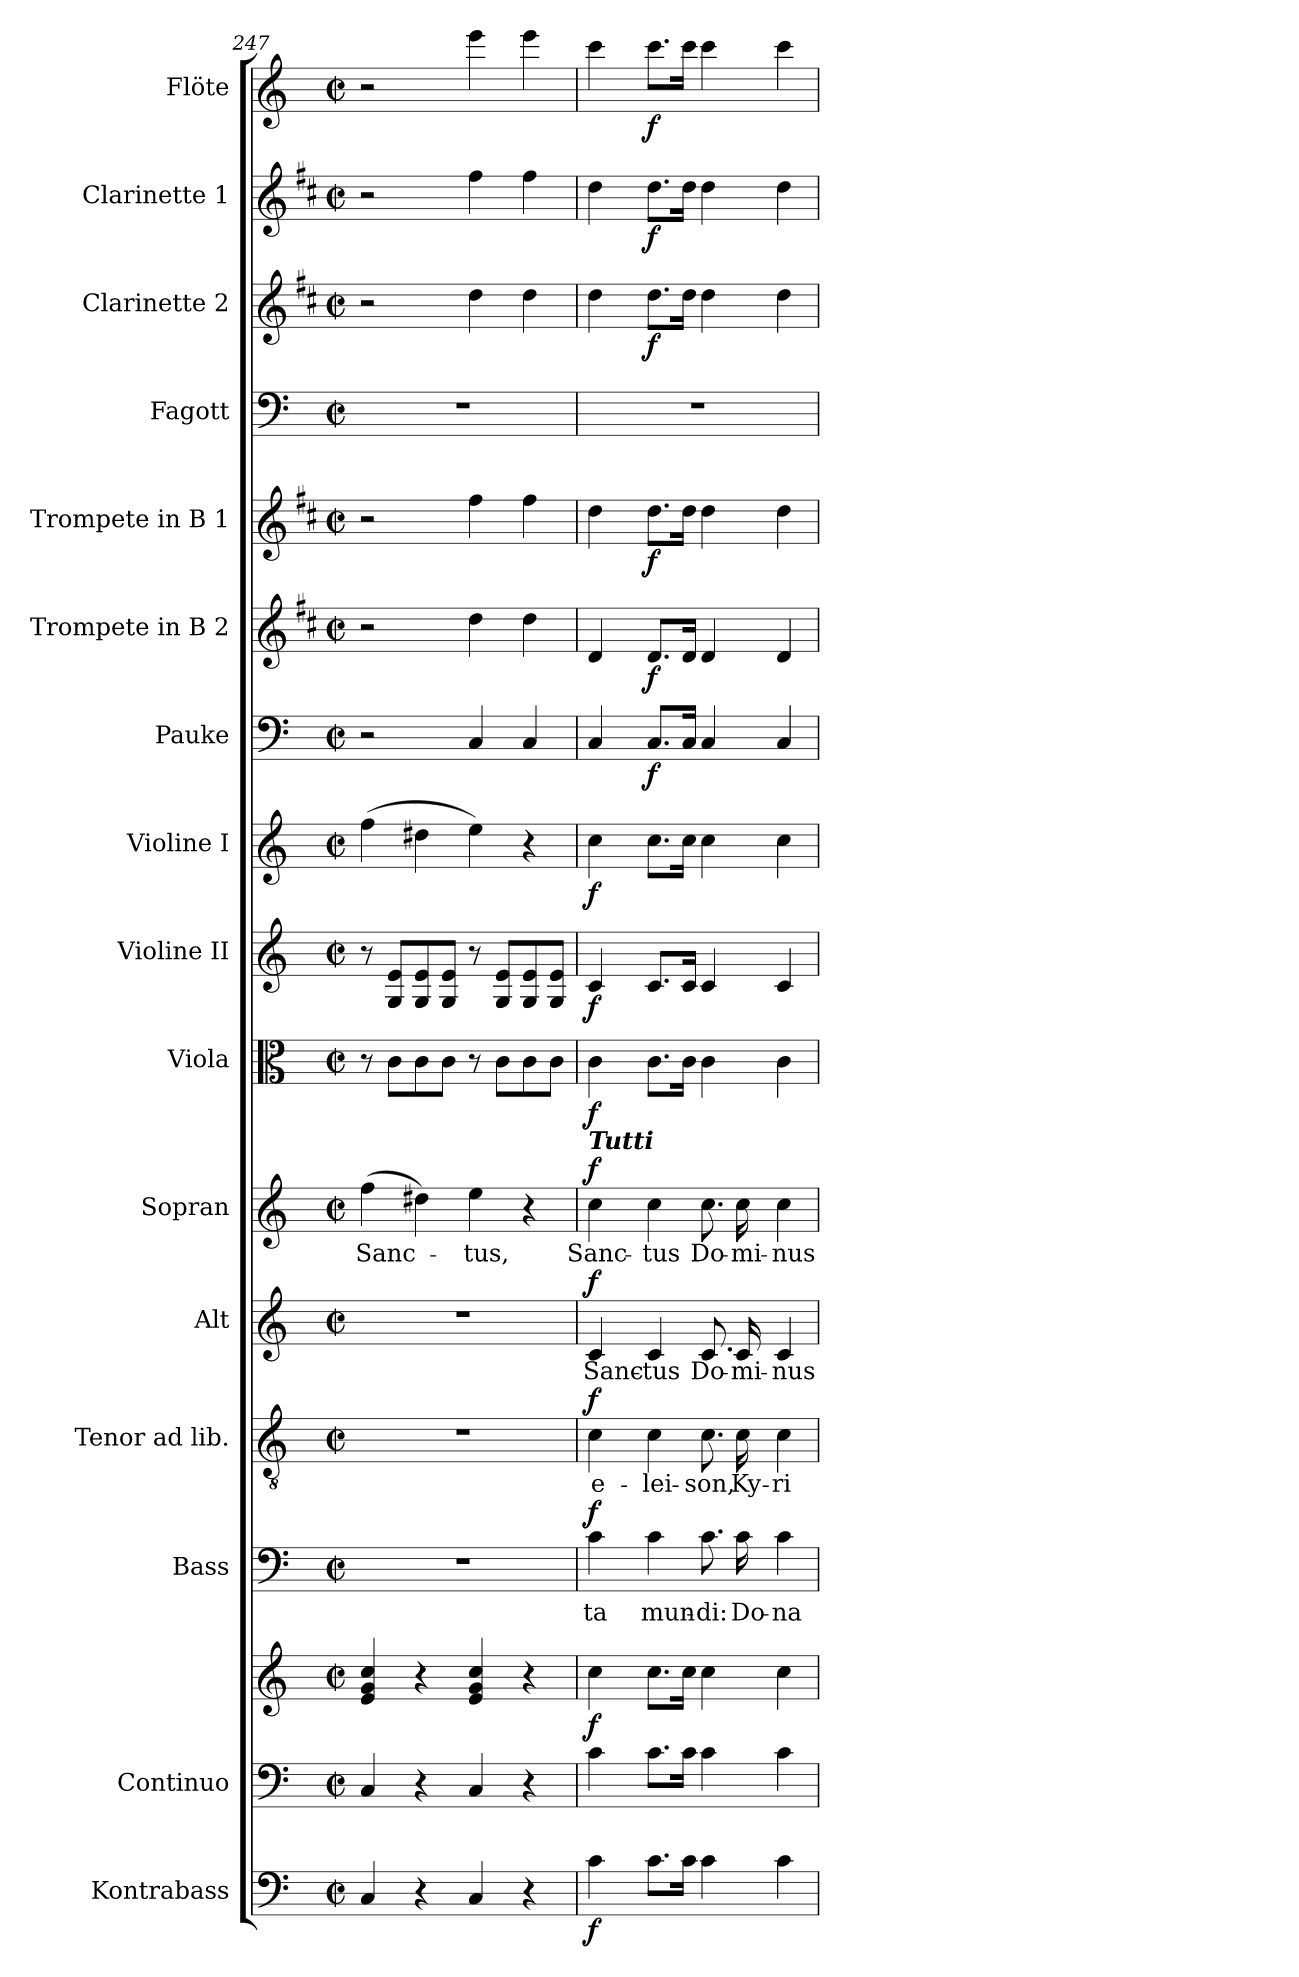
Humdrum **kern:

**kern	**dynam	**kern	**kern	**dynam	**kern	**text	**dynam	**kern	**text	**dynam	**kern	**text	**dynam	**kern	**text	**dynam	**kern	**dynam	**kern	**dynam	**kern	**dynam	**kern	**dynam	**kern	**dynam	**kern	**dynam	**kern	**kern	**dynam	**kern	**dynam	**kern	**dynam
*part16	*part16	*part15	*part15	*part15	*part14	*part14	*part14	*part13	*part13	*part13	*part12	*part12	*part12	*part11	*part11	*part11	*part10	*part10	*part9	*part9	*part8	*part8	*part7	*part7	*part6	*part6	*part5	*part5	*part4	*part3	*part3	*part2	*part2	*part1	*part1
*staff17	*staff17	*staff16	*staff15	*staff15/16	*staff14	*staff14	*staff14	*staff13	*staff13	*staff13	*staff12	*staff12	*staff12	*staff11	*staff11	*staff11	*staff10	*staff10	*staff9	*staff9	*staff8	*staff8	*staff7	*staff7	*staff6	*staff6	*staff5	*staff5	*staff4	*staff3	*staff3	*staff2	*staff2	*staff1	*staff1
*I"Kontrabass	*	*I"Continuo	*	*	*I"Bass	*	*	*I"Tenor ad lib.	*	*	*I"Alt	*	*	*I"Sopran	*	*	*I"Viola	*	*I"Violine II	*	*I"Violine I	*	*I"Pauke	*	*I"Trompete in B 2	*	*I"Trompete in B 1	*	*I"Fagott	*I"Clarinette 2	*	*I"Clarinette 1	*	*I"Flöte	*
*I'Kb.	*	*I'cont.	*	*	*I'B	*	*	*I'T	*	*	*I'A	*	*	*I'S	*	*	*I'Vla.	*	*I'Vl. II	*	*I'Vl. I	*	*I'Pk.	*	*	*	*	*	*I'Fg.	*I'Cl. 2	*	*I'Cl. 1	*	*I'Fl.	*
*clefF4	*	*clefF4	*clefG2	*	*clefF4	*	*	*clefGv2	*	*	*clefG2	*	*	*clefG2	*	*	*clefC3	*	*clefG2	*	*clefG2	*	*clefF4	*	*clefG2	*	*clefG2	*	*clefF4	*clefG2	*	*clefG2	*	*clefG2	*
*ITrd7c12	*	*	*	*	*	*	*	*	*	*	*	*	*	*	*	*	*	*	*	*	*	*	*	*	*ITrd1c2	*	*ITrd1c2	*	*	*ITrd1c2	*	*ITrd1c2	*	*	*
*k[]	*	*k[]	*k[]	*	*k[]	*	*	*k[]	*	*	*k[]	*	*	*k[]	*	*	*k[]	*	*k[]	*	*k[]	*	*k[]	*	*k[]	*	*k[]	*	*k[]	*k[]	*	*k[]	*	*k[]	*
*C:	*	*C:	*C:	*	*C:	*	*	*C:	*	*	*C:	*	*	*C:	*	*	*C:	*	*C:	*	*C:	*	*C:	*	*C:	*	*C:	*	*C:	*C:	*	*C:	*	*C:	*
*M2/2	*	*M2/2	*M2/2	*	*M2/2	*	*	*M2/2	*	*	*M2/2	*	*	*M2/2	*	*	*M2/2	*	*M2/2	*	*M2/2	*	*M2/2	*	*M2/2	*	*M2/2	*	*M2/2	*M2/2	*	*M2/2	*	*M2/2	*
*met(c|)	*	*met(c|)	*met(c|)	*	*met(c|)	*	*	*met(c|)	*	*	*met(c|)	*	*	*met(c|)	*	*	*met(c|)	*	*met(c|)	*	*met(c|)	*	*met(c|)	*	*met(c|)	*	*met(c|)	*	*met(c|)	*met(c|)	*	*met(c|)	*	*met(c|)	*
=247	=247	=247	=247	=247	=247	=247	=247	=247	=247	=247	=247	=247	=247	=247	=247	=247	=247	=247	=247	=247	=247	=247	=247	=247	=247	=247	=247	=247	=247	=247	=247	=247	=247	=247	=247
!	!	!	!	!	!	!	!	!	!	!	!	!	!	!	!LO:LY:b	!	!	!	!	!	!	!	!	!	!	!	!	!	!	!	!	!	!	!	!
4CC/	.	4C/	4e/ 4g/ 4cc/	.	1r	.	.	1r	.	.	1r	.	.	(>4ff\	Sanc-	.	8r	.	8r	.	(>4ff\	.	2r	.	2r	.	2r	.	1r	2r	.	2r	.	2r	.
.	.	.	.	.	.	.	.	.	.	.	.	.	.	.	.	.	8c\L	.	8G/ 8e/L	.	.	.	.	.	.	.	.	.	.	.	.	.	.	.	.
4r	.	4r	4r	.	.	.	.	.	.	.	.	.	.	4dd#X\)	.	.	8c\	.	8G/ 8e/	.	4dd#X\	.	.	.	.	.	.	.	.	.	.	.	.	.	.
.	.	.	.	.	.	.	.	.	.	.	.	.	.	.	.	.	8c\J	.	8G/ 8e/J	.	.	.	.	.	.	.	.	.	.	.	.	.	.	.	.
!	!	!	!	!	!	!	!	!	!	!	!	!	!	!	!LO:LY:b	!	!	!	!	!	!	!	!	!	!	!	!	!	!	!	!	!	!	!	!
4CC/	.	4C/	4e/ 4g/ 4cc/	.	.	.	.	.	.	.	.	.	.	4ee\	-tus,	.	8r	.	8r	.	4ee\)	.	4C/	.	4cc\	.	4ee\	.	.	4cc\	.	4ee\	.	4eee\	.
.	.	.	.	.	.	.	.	.	.	.	.	.	.	.	.	.	8c\L	.	8G/ 8e/L	.	.	.	.	.	.	.	.	.	.	.	.	.	.	.	.
4r	.	4r	4r	.	.	.	.	.	.	.	.	.	.	4r	.	.	8c\	.	8G/ 8e/	.	4r	.	4C/	.	4cc\	.	4ee\	.	.	4cc\	.	4ee\	.	4eee\	.
.	.	.	.	.	.	.	.	.	.	.	.	.	.	.	.	.	8c\J	.	8G/ 8e/J	.	.	.	.	.	.	.	.	.	.	.	.	.	.	.	.
=248	=248	=248	=248	=248	=248	=248	=248	=248	=248	=248	=248	=248	=248	=248	=248	=248	=248	=248	=248	=248	=248	=248	=248	=248	=248	=248	=248	=248	=248	=248	=248	=248	=248	=248	=248
!	!	!	!	!	!	!	!	!	!	!	!	!	!	!LO:TX:a:Bi:t=Tutti	!	!	!	!	!	!	!	!	!	!	!	!	!	!	!	!	!	!	!	!	!
!	!LO:DY:b	!	!	!LO:DY:b	!	!LO:LY:b	!LO:DY:a	!	!LO:LY:b	!LO:DY:a	!	!LO:LY:b	!LO:DY:a	!	!LO:LY:b	!LO:DY:a	!	!LO:DY:b	!	!LO:DY:b	!	!LO:DY:b	!	!	!	!	!	!	!	!	!	!	!	!	!
4C\	f	4c\	4cc\	f	4c\	-ta	f	4c\	e-	f	4c/	Sanc-	f	4cc\	Sanc-	f	4c\	f	4c/	f	4cc\	f	4C/	.	4c/	.	4cc\	.	1r	4cc\	.	4cc\	.	4ccc\	.
!	!	!	!	!	!	!LO:LY:b	!	!	!LO:LY:b	!	!	!LO:LY:b	!	!	!LO:LY:b	!	!	!	!	!	!	!	!	!LO:DY:b	!	!LO:DY:b	!	!LO:DY:b	!	!	!LO:DY:b	!	!LO:DY:b	!	!LO:DY:b
8.C\L	.	8.c\L	8.cc\L	.	4c\	mun-	.	4c\	-lei-	.	4c/	-tus	.	4cc\	-tus	.	8.c\L	.	8.c/L	.	8.cc\L	.	8.C/L	f	8.c/L	f	8.cc\L	f	.	8.cc\L	f	8.cc\L	f	8.ccc\L	f
16C\Jk	.	16c\Jk	16cc\Jk	.	.	.	.	.	.	.	.	.	.	.	.	.	16c\Jk	.	16c/Jk	.	16cc\Jk	.	16C/Jk	.	16c/Jk	.	16cc\Jk	.	.	16cc\Jk	.	16cc\Jk	.	16ccc\Jk	.
!	!	!	!	!	!	!LO:LY:b	!	!	!LO:LY:b	!	!	!LO:LY:b	!	!	!LO:LY:b	!	!	!	!	!	!	!	!	!	!	!	!	!	!	!	!	!	!	!	!
4C\	.	4c\	4cc\	.	8.c\	-di:	.	8.c\	-son,	.	8.c/	Do-	.	8.cc\	Do-	.	4c\	.	4c/	.	4cc\	.	4C/	.	4c/	.	4cc\	.	.	4cc\	.	4cc\	.	4ccc\	.
!	!	!	!	!	!	!LO:LY:b	!	!	!LO:LY:b	!	!	!LO:LY:b	!	!	!LO:LY:b	!	!	!	!	!	!	!	!	!	!	!	!	!	!	!	!	!	!	!	!
.	.	.	.	.	16c\	Do-	.	16c\	Ky-	.	16c/	-mi-	.	16cc\	-mi-	.	.	.	.	.	.	.	.	.	.	.	.	.	.	.	.	.	.	.	.
!	!	!	!	!	!	!LO:LY:b	!	!	!LO:LY:b	!	!	!LO:LY:b	!	!	!LO:LY:b	!	!	!	!	!	!	!	!	!	!	!	!	!	!	!	!	!	!	!	!
4C\	.	4c\	4cc\	.	4c\	-na	.	4c\	-ri-	.	4c/	-nus	.	4cc\	-nus	.	4c\	.	4c/	.	4cc\	.	4C/	.	4c/	.	4cc\	.	.	4cc\	.	4cc\	.	4ccc\	.
=	=	=	=	=	=	=	=	=	=	=	=	=	=	=	=	=	=	=	=	=	=	=	=	=	=	=	=	=	=	=	=	=	=	=	=
*-	*-	*-	*-	*-	*-	*-	*-	*-	*-	*-	*-	*-	*-	*-	*-	*-	*-	*-	*-	*-	*-	*-	*-	*-	*-	*-	*-	*-	*-	*-	*-	*-	*-	*-	*-
